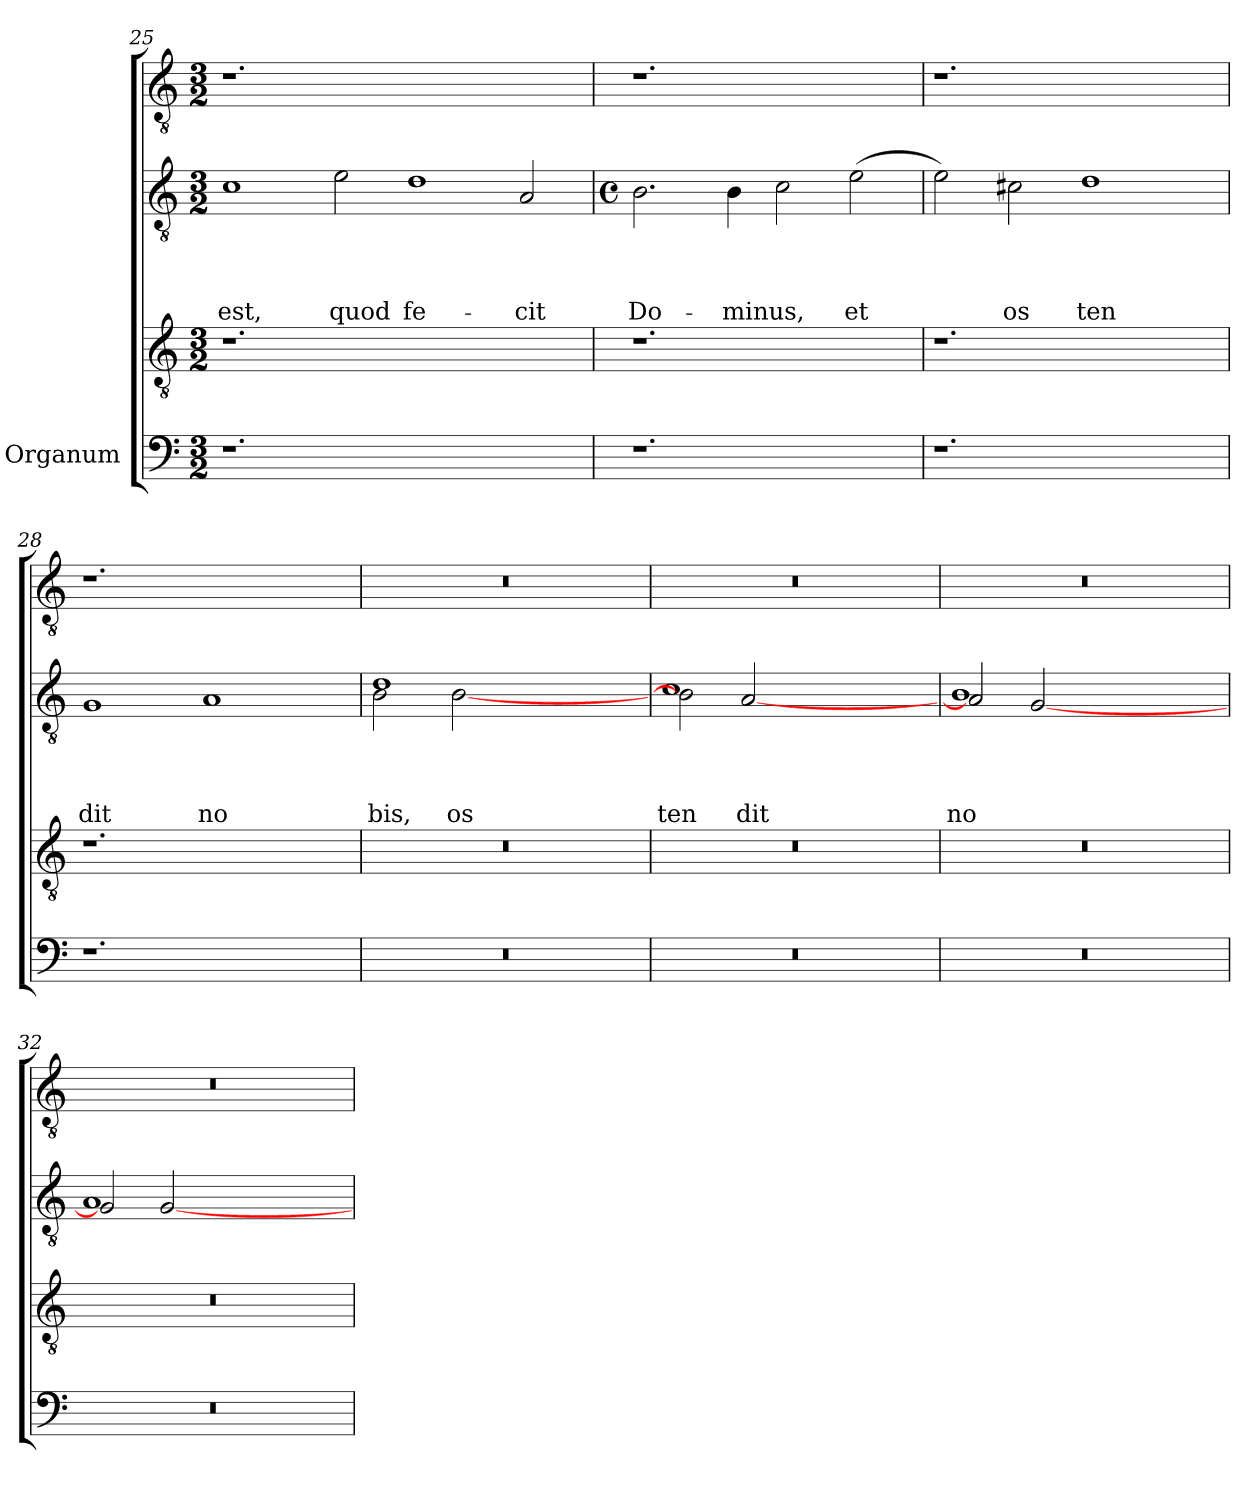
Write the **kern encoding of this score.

**kern	**kern	**kern	**text	**text	**text	**text	**kern
*part4	*part3	*part2	*part2	*part2	*part2	*part2	*part1
*staff4	*staff3	*staff2	*staff2	*staff2	*staff2	*staff2	*staff1
*I"Organum	*	*	*	*	*	*	*
*clefF4	*clefGv2	*clefGv2	*	*	*	*	*clefGv2
*k[]	*k[]	*k[]	*	*	*	*	*k[]
*C:	*C:	*C:	*	*	*	*	*C:
*M3/2	*M3/2	*M3/2	*	*	*	*	*M3/2
=25	=25	=25	=25	=25	=25	=25	=25
!	!	!	!	!	!	!LO:LY:b	!
1.r	1.r	1c	.	.	.	est,	1.r
!	!	!	!	!	!	!LO:LY:b	!
.	.	2e\	.	.	.	quod	.
!	!	!	!	!	!	!LO:LY:b	!
1.ryy	1.ryy	1d	.	.	.	fe-	1.ryy
!	!	!	!	!	!	!LO:LY:b	!
.	.	2A/	.	.	.	-cit	.
=26	=26	=26	=26	=26	=26	=26	=26
*	*	*M4/4	*	*	*	*	*
*	*	*met(c)	*	*	*	*	*
!	!	!	!	!	!	!LO:LY:b	!
1.r	1.r	2.B\	.	.	.	Do-	1.r
!	!	!	!	!	!	!LO:LY:b	!
.	.	4B\	.	.	.	-minus,	.
.	.	2c\	.	.	.	.	.
!	!	!	!	!	!	!LO:LY:b	!
2ryy	2ryy	(>2e\	.	.	.	et	2ryy
!!LO:LB:g=z
=27	=27	=27	=27	=27	=27	=27	=27
1.r	1.r	2e\)	.	.	.	.	1.r
!	!	!	!	!	!	!LO:LY:b	!
.	.	2c#X\	.	.	.	os	.
!	!	!	!	!	!	!LO:LY:b	!
.	.	1d	.	.	.	ten	.
2ryy	2ryy	.	.	.	.	.	2ryy
=28	=28	=28	=28	=28	=28	=28	=28
!	!	!	!	!	!	!LO:LY:b	!
1.r	1.r	1G	.	.	.	dit	1.r
!	!	!	!	!	!	!LO:LY:b	!
.	.	1A	.	.	.	no	.
2ryy	2ryy	.	.	.	.	.	2ryy
=29	=29	=29	=29	=29	=29	=29	=29
!	!	!	!	!	!	!LO:LY:b	!
*	*	*^	*	*	*	*	*
!	!	!	!	!	!	!	!LO:LY:b	!
1.r	1.r	1d	2B\	.	.	.	bis,	1.r
!	!	!	!	!	!	!	!LO:LY:b	!
.	.	.	[>2B\	.	.	.	os	.
.	.	2ryy	2ryy	.	.	.	.	.
=30	=30	=30	=30	=30	=30	=30	=30	=30
!	!	!	!	!	!	!	!LO:LY:b	!
1.r	1.r	1c	2B\]	.	.	.	ten	1.r
!	!	!	!	!	!	!	!LO:LY:b	!
.	.	.	[<2A/	.	.	.	dit	.
.	.	2ryy	2ryy	.	.	.	.	.
=31	=31	=31	=31	=31	=31	=31	=31	=31
!	!	!	!	!	!	!	!LO:LY:b	!
1.r	1.r	1B	2A/]	.	.	.	no	1.r
.	.	.	[<2G/	.	.	.	.	.
.	.	2ryy	2ryy	.	.	.	.	.
=32	=32	=32	=32	=32	=32	=32	=32	=32
1.r	1.r	1A	2G/]	.	.	.	.	1.r
.	.	.	[<2G/	.	.	.	.	.
.	.	2ryy	2ryy	.	.	.	.	.
*	*	*v	*v	*	*	*	*	*
=	=	=	=	=	=	=	=
*-	*-	*-	*-	*-	*-	*-	*-
